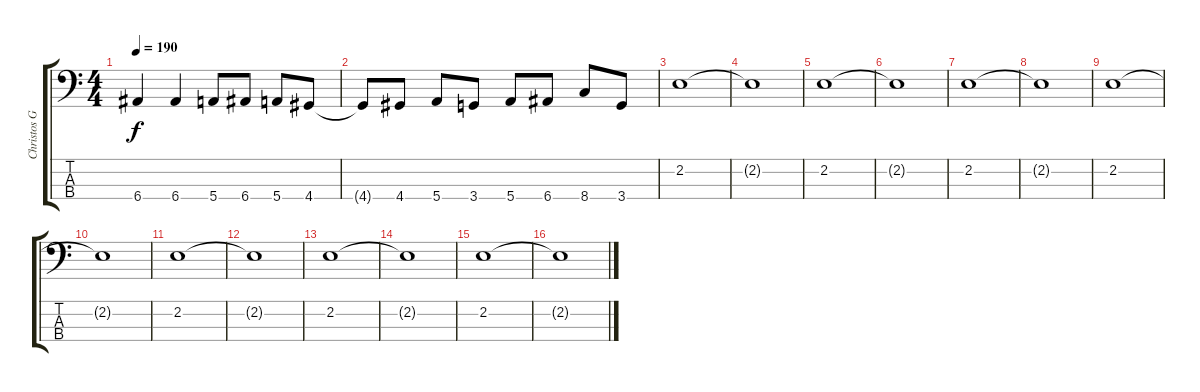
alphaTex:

\track ("Christos Giannikas" "Christos G") {instrument electricbassfinger}
\staff {score tabs}
\tuning (G2 D2 A1 E1) {hide}
\ts (4 4)
\tempo 190
\clef f4
\ks c
6.4.4{dy f} 6.4.4 5.4.8 6.4.8 5.4.8 4.4.8 |
4.4{t}.8 4.4.8 5.4.8 3.4.8 5.4.8 6.4.8 8.4.8 3.4.8 |
2.2.1 |
2.2{t}.1 |
2.2.1 |
2.2{t}.1 |
2.2.1 |
2.2{t}.1 |
2.2.1 |
2.2{t}.1 |
2.2.1 |
2.2{t}.1 |
2.2.1 |
2.2{t}.1 |
2.2.1 |
2.2{t}.1
